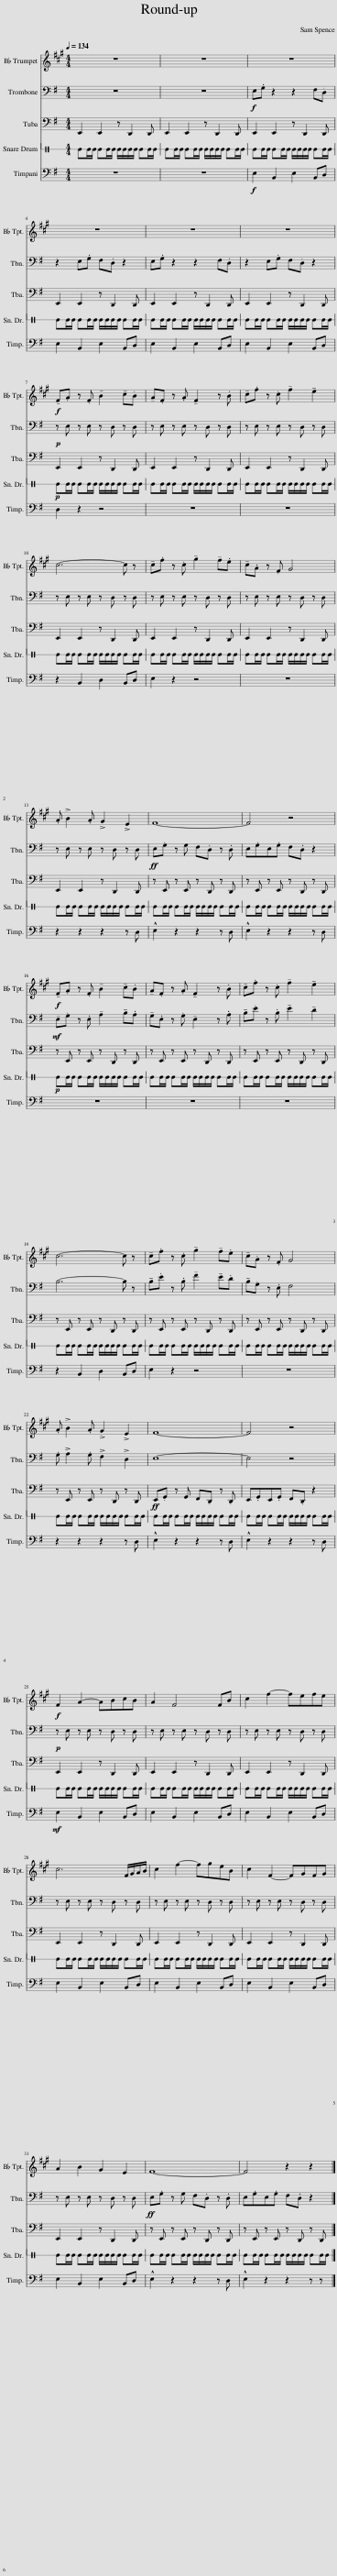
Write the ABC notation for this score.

X:1
%%score 1 2 3 4 5
L:1/8
Q:1/4=134
M:4/4
I:linebreak $
K:G
V:1 treble transpose=-2
V:2 bass
V:3 bass
V:4 perc stafflines=1
K:none
V:5 bass
V:1
[K:A] z8 | z8 | z8 |$ z8 | z8 | %5
 z8 |$!f! !tenuto!F.A z .F !tenuto!B2 !tenuto!c.B | !tenuto!A.F z .A !tenuto!F2 z .B | !tenuto!c.f z .c !tenuto!f2 !tenuto!e2 |$ c6- c z | %10
 !tenuto!c.f z .c !tenuto!g2 !tenuto!f.e | !tenuto!c.A z .F G4 |$ .A !>!B2 .A !>!G2 !>!E2 | F8- | F4 z4 |$ %15
!f! !tenuto!F.A z .F !tenuto!B2 !tenuto!c.B | !tenuto!A.F z .A !tenuto!F2 z .B | !tenuto!c.f z .c !tenuto!f2 !tenuto!e2 |$ c6- c z | !tenuto!c.f z .c !tenuto!g2 !tenuto!f.e | %20
 !tenuto!c.A z .F G4 |$ .A !>!B2 .A !>!G2 !>!E2 | F8- | F4 z4 |$!f! F2 A2- ABcB | %25
 A2 F4 FB | c2 f2- fefe |$ c6 F/G/A/B/ | c2 f2- fgeB | c2 F2- FGFG |$ %30
 A2 B2 G2 E2 | F8- | F4 z2 z2 |] %33
V:2
 z8 | z8 |!f! E,.G, z2 z2 F,.D, |$ z2 E,.G, F,.D, z2 | E,.G, z2 z2 F,.D, | %5
 z2 E,.G, F,.D, z2 |$!p! z E, z E, z D, z D, | z E, z E, z D, z D, | z E, z E, z D, z D, |$ z E, z E, z D, z D, | %10
 z E, z E, z D, z D, | z E, z E, z D, z D, |$ z E, z E, z D, z D, |!ff! E,.G, z G, F,.D, z .D, | E,.G,E,.G, F,.D, z2 |$ %15
!mf! !tenuto!E,.G, z .E, !tenuto!A,2 !tenuto!B,.A, | !tenuto!G,.E, z .G, !tenuto!E,2 z .A, | !tenuto!B,.E z .B, !tenuto!E2 !tenuto!D2 |$ B,6- B, z | !tenuto!B,.E z .B, !tenuto!F2 !tenuto!E.D | %20
 !tenuto!B,.G, z .E, F,4 |$ .G, !>!A,2 .G, !>!F,2 !>!D,2 | E,8- | E,4 z4 |$!p! z E, z E, z D, z D, | %25
 z E, z E, z D, z D, | z E, z E, z D, z D, |$ z E, z E, z D, z D, | z E, z E, z D, z D, | z E, z E, z D, z D, |$ %30
 z E, z E, z D, z D, |!ff! E,.G, z G, F,.D, z .D, | E,.G,E,.G, F,.D, z2 |] %33
V:3
 E,,2 E,,2 z D,,2 D,, | E,,2 E,,2 z D,,2 D,, | E,,2 E,,2 z D,,2 D,, |$ E,,2 E,,2 z D,,2 D,, | E,,2 E,,2 z D,,2 D,, | %5
 E,,2 E,,2 z D,,2 D,, |$ E,,2 E,,2 z D,,2 D,, | E,,2 E,,2 z D,,2 D,, | E,,2 E,,2 z D,,2 D,, |$ E,,2 E,,2 z D,,2 D,, | %10
 E,,2 E,,2 z D,,2 D,, | E,,2 E,,2 z D,,2 D,, |$ E,,2 E,,2 z D,,2 D,, | z E,, z E,, z D,, z D,, | z E,, z E,, z D,, z D,, |$ %15
 z E,, z E,, z D,, z D,, | z E,, z E,, z D,, z D,, | z E,, z E,, z D,, z D,, |$ z E,, z E,, z D,, z D,, | z E,, z E,, z D,, z D,, | %20
 z E,, z E,, z D,, z D,, |$ z E,, z E,, z D,, z D,, |!ff! E,,.G,, z G,, F,,.D,, z .D,, | E,,.G,,E,,.G,, F,,.D,, z2 |$ E,,2 E,,2 z D,,2 D,, | %25
 E,,2 E,,2 z D,,2 D,, | E,,2 E,,2 z D,,2 D,, |$ E,,2 E,,2 z D,,2 D,, | E,,2 E,,2 z D,,2 D,, | E,,2 E,,2 z D,,2 D,, |$ %30
 E,,2 E,,2 z D,,2 D,, | z E,, z E,, z D,, z D,, | z E,, z E,, z D,, z D,, |] %33
V:4
[K:C] EE/E/ EE/E/ E/E/E/E/ EE/E/ | EE/E/ EE/E/ E/E/E/E/ EE/E/ | EE/E/ EE/E/ E/E/E/E/ EE/E/ |$ EE/E/ EE/E/ E/E/E/E/ EE/E/ | EE/E/ EE/E/ E/E/E/E/ EE/E/ | %5
 EE/E/ EE/E/ E/E/E/E/ EE/E/ |$!p! EE/E/ EE/E/ E/E/E/E/ EE/E/ | EE/E/ EE/E/ E/E/E/E/ EE/E/ | EE/E/ EE/E/ E/E/E/E/ EE/E/ |$ EE/E/ EE/E/ E/E/E/E/ EE/E/ | %10
 EE/E/ EE/E/ E/E/E/E/ EE/E/ | EE/E/ EE/E/ E/E/E/E/ EE/E/ |$ EE/E/ EE/E/ E/E/E/E/ EE/E/ | EE/E/ EE/E/ E/E/E/E/ EE/E/ | EE/E/ EE/E/ E/E/E/E/ EE/E/ |$ %15
!p! EE/E/ EE/E/ E/E/E/E/ EE/E/ | EE/E/ EE/E/ E/E/E/E/ EE/E/ | EE/E/ EE/E/ E/E/E/E/ EE/E/ |$ EE/E/ EE/E/ E/E/E/E/ EE/E/ | EE/E/ EE/E/ E/E/E/E/ EE/E/ | %20
 EE/E/ EE/E/ E/E/E/E/ EE/E/ |$ EE/E/ EE/E/ E/E/E/E/ EE/E/ | EE/E/ EE/E/ E/E/E/E/ EE/E/ | EE/E/ EE/E/ E/E/E/E/ EE/E/ |$ EE/E/ EE/E/ E/E/E/E/ EE/E/ | %25
 EE/E/ EE/E/ E/E/E/E/ EE/E/ | EE/E/ EE/E/ E/E/E/E/ EE/E/ |$ EE/E/ EE/E/ E/E/E/E/ EE/E/ | EE/E/ EE/E/ E/E/E/E/ EE/E/ | EE/E/ EE/E/ E/E/E/E/ EE/E/ |$ %30
 EE/E/ EE/E/ E/E/E/E/ EE/E/ | EE/E/ EE/E/ E/E/E/E/ EE/E/ | EE/E/ EE/E/ E/E/E/E/ EE/E/ |] %33
V:5
 z8 | z8 |!f! E,2 B,,2 E,2 B,,D, |$ E,2 B,,2 E,2 B,,D, | E,2 B,,2 E,2 B,,D, | %5
 E,2 B,,2 E,2 B,,D, |$ D,2 z2 z4 | z8 | z8 |$ z2 B,,2 D,2 B,,D, | %10
 E,2 z2 z4 | z8 |$ z2 z2 z2 z D, | !^!E,2 z2 z2 z D, | !^!E,2 z2 z2 z D, |$ %15
 z8 | z8 | z8 |$ z2 B,,2 D,2 B,,D, | E,2 z2 z4 | %20
 z8 |$ z2 z2 z2 z D, | !^!E,2 z2 z2 z D, | !^!E,2 z2 z2 z D, |$!mf! E,2 B,,2 E,2 B,,D, | %25
 E,2 B,,2 E,2 B,,D, | E,2 B,,2 E,2 B,,D, |$ E,2 B,,2 E,2 B,,D, | E,2 B,,2 E,2 B,,D, | E,2 B,,2 E,2 B,,D, |$ %30
 E,2 B,,2 E,2 B,,D, | !^!E,2 z2 z2 z D, | !^!E,2 z2 z2 z z |] %33
